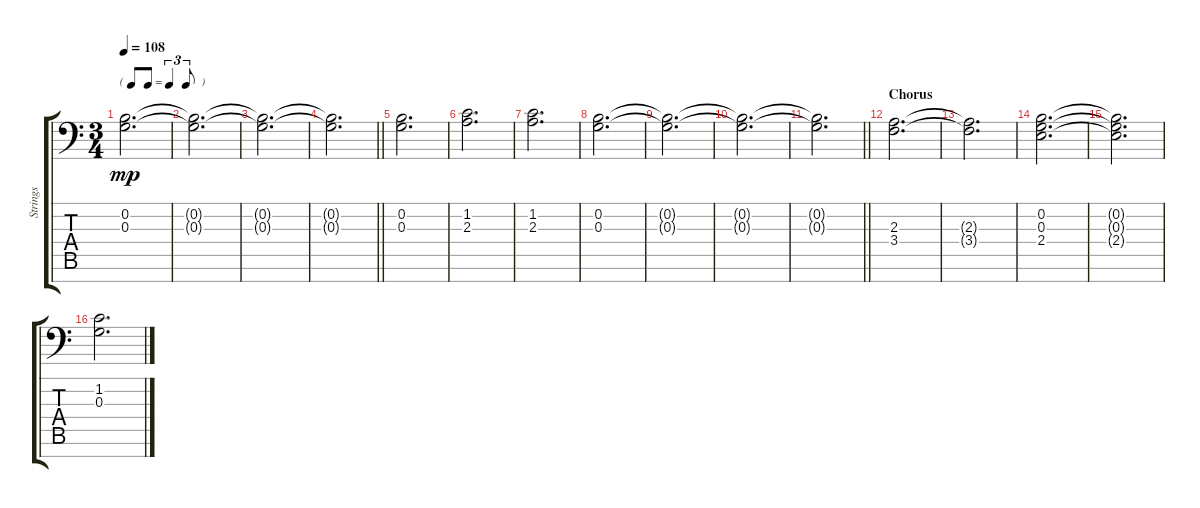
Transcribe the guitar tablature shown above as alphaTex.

\track ("Strings" "Strings") {instrument stringensemble1}
\staff {score tabs}
\tuning (E4 B3 G3 D3 A2 E2 C-1) {hide}
\ts (3 4)
\tf triplet8th
\tempo 108
\clef f4
\ks c
(0.2 0.3).2{d dy mp} |
(0.2{t} 0.3{t}).2{d} |
(0.2{t} 0.3{t}).2{d} |
\barLineRight lightlight
(0.2{t} 0.3{t}).2{d} |
(0.2 0.3).2{d} |
(1.2 2.3).2{d} |
(1.2 2.3).2{d} |
(0.2 0.3).2{d} |
(0.2{t} 0.3{t}).2{d} |
(0.2{t} 0.3{t}).2{d} |
\barLineRight lightlight
(0.2{t} 0.3{t}).2{d} |
\section ("" "Chorus")
(2.3 3.4).2{d} |
(2.3{t} 3.4{t}).2{d} |
(0.2 0.3 2.4).2{d} |
(0.2{t} 0.3{t} 2.4{t}).2{d} |
(1.2 0.3).2{d}
